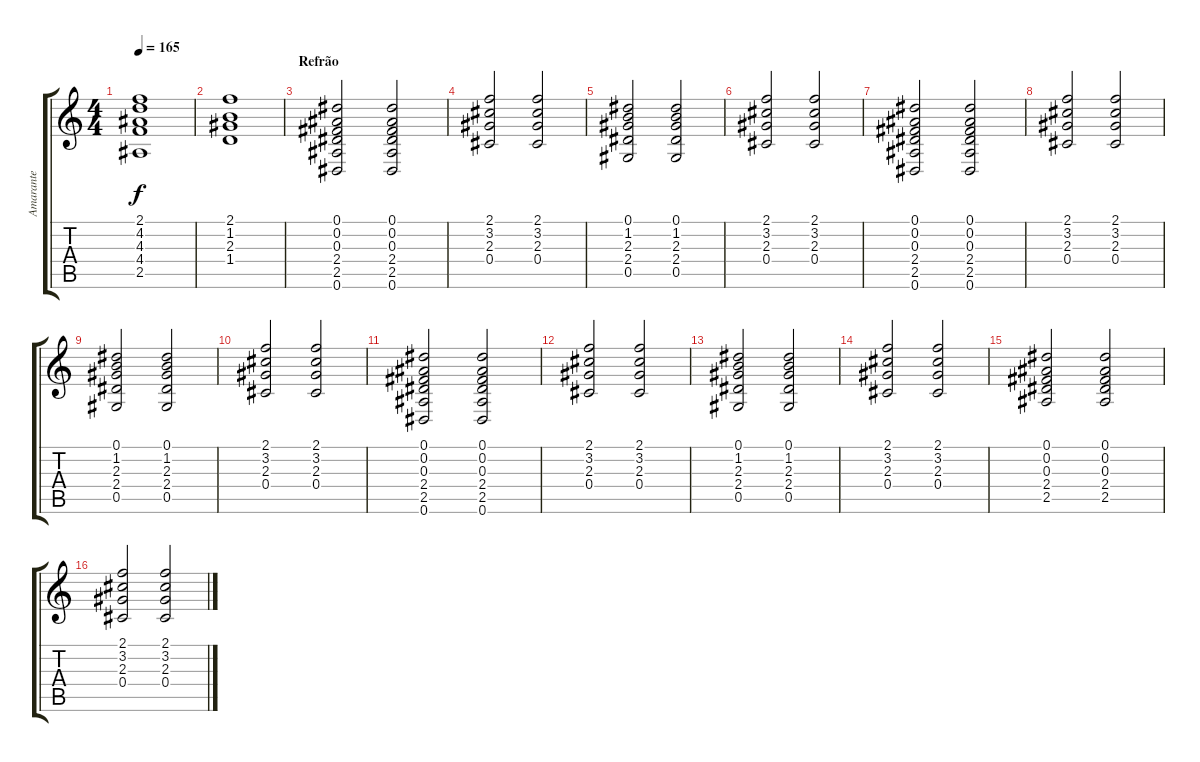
\track ("Amarante" "Amarante") {instrument overdrivenguitar}
\staff {score tabs}
\tuning (Eb4 Bb3 Gb3 Db3 Ab2 Eb2) {hide}
\ts (4 4)
\tempo 165
\clef g2
\ks c
(2.1 4.2 4.3 4.4 2.5).1{dy f} |
(2.1 1.2 2.3 1.4).1 |
\section ("" "Refrão")
(0.1 0.2 0.3 2.4 2.5 0.6).2{volume 8} (0.1 0.2 0.3 2.4 2.5 0.6).2 |
(2.1 3.2 2.3 0.4).2 (2.1 3.2 2.3 0.4).2 |
(0.1 1.2 2.3 2.4 0.5).2 (0.1 1.2 2.3 2.4 0.5).2 |
(2.1 3.2 2.3 0.4).2 (2.1 3.2 2.3 0.4).2 |
(0.1 0.2 0.3 2.4 2.5 0.6).2 (0.1 0.2 0.3 2.4 2.5 0.6).2 |
(2.1 3.2 2.3 0.4).2 (2.1 3.2 2.3 0.4).2 |
(0.1 1.2 2.3 2.4 0.5).2 (0.1 1.2 2.3 2.4 0.5).2 |
(2.1 3.2 2.3 0.4).2 (2.1 3.2 2.3 0.4).2 |
(0.1 0.2 0.3 2.4 2.5 0.6).2 (0.1 0.2 0.3 2.4 2.5 0.6).2 |
(2.1 3.2 2.3 0.4).2 (2.1 3.2 2.3 0.4).2 |
(0.1 1.2 2.3 2.4 0.5).2 (0.1 1.2 2.3 2.4 0.5).2 |
(2.1 3.2 2.3 0.4).2 (2.1 3.2 2.3 0.4).2 |
(0.1 0.2 0.3 2.4 2.5).2 (0.1 0.2 0.3 2.4 2.5).2 |
(2.1 3.2 2.3 0.4).2 (2.1 3.2 2.3 0.4).2
